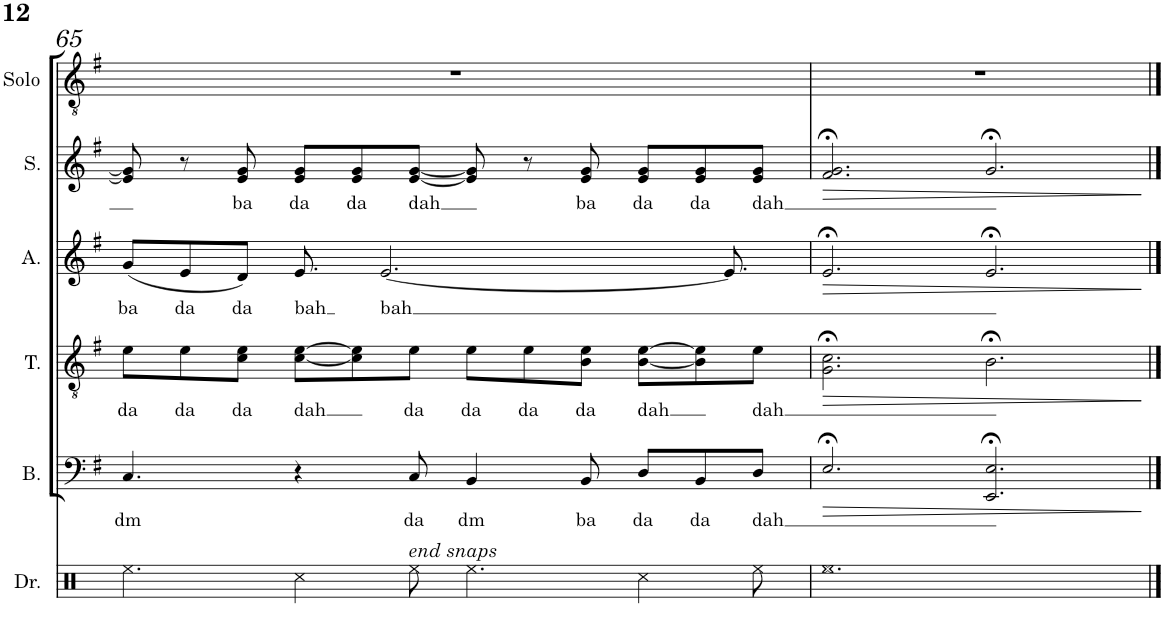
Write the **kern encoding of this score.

**kern	**kern	**text	**kern	**text	**kern	**text	**kern	**text	**kern
*part6	*part5	*part5	*part4	*part4	*part3	*part3	*part2	*part2	*part1
*staff6	*staff5	*staff5	*staff4	*staff4	*staff3	*staff3	*staff2	*staff2	*staff1
*I"Drum Set	*I"Bass	*	*I"Tenor	*	*I"Alto	*	*I"Soprano	*	*I"Solo
*I'Dr.	*I'B.	*	*I'T.	*	*I'A.	*	*I'S.	*	*I'Solo
!!LO:PB:g=z
*clefX	*clefF4	*	*clefGv2	*	*clefG2	*	*clefG2	*	*clefGv2
*k[]	*k[f#]	*	*k[f#]	*	*k[f#]	*	*k[f#]	*	*k[f#]
*	*G:	*	*G:	*	*G:	*	*G:	*	*G:
*M12/8	*M12/8	*	*M12/8	*	*M12/8	*	*M12/8	*	*M12/8
=65	=65	=65	=65	=65	=65	=65	=65	=65	=65
!	!	!LO:LY:b	!	!LO:LY:b	!	!LO:LY:b	!	!	!
4.Ree\	4.C/	dm	8e\L	da	(8g/L	ba	8e/] 8g/]	.	1.r
!	!	!	!	!LO:LY:b	!	!LO:LY:b	!	!	!
.	.	.	8e\	da	8e/	da	8r	.	.
!	!	!	!	!LO:LY:b	!	!LO:LY:b	!	!LO:LY:b	!
.	.	.	8c\ 8e\J	da	8d/J)	da	8e/ 8g/	ba	.
!	!	!	!	!LO:LY:b	!	!LO:LY:b	!	!LO:LY:b	!
4Rcc\	4r	.	[<8c\ [8e\L	dah	8.e/	bah	8e/ 8g/L	da	.
!	!	!	!	!	!	!	!	!LO:LY:b	!
.	.	.	8c\] 8e\]	.	.	.	8e/ 8g/	da	.
!	!	!	!	!	!	!LO:LY:b	!	!	!
.	.	.	.	.	[2.e/	bah	.	.	.
!	!LO:TX:b:i:t=end snaps	!	!	!	!	!	!	!	!
!	!	!LO:LY:b	!	!LO:LY:b	!	!	!	!LO:LY:b	!
8Ree\	8C/	da	8e\J	da	.	.	[8e/ [<8g/J	dah	.
!	!	!LO:LY:b	!	!LO:LY:b	!	!	!	!	!
4.Ree\	4BB/	dm	8e\L	da	.	.	8e/] 8g/]	.	.
!	!	!	!	!LO:LY:b	!	!	!	!	!
.	.	.	8e\	da	.	.	8r	.	.
!	!	!LO:LY:b	!	!LO:LY:b	!	!	!	!LO:LY:b	!
.	8BB/	ba	8B\ 8e\J	da	.	.	8e/ 8g/	ba	.
!	!	!LO:LY:b	!	!LO:LY:b	!	!	!	!LO:LY:b	!
4Rcc\	8D/L	da	[<8B\ [8e\L	dah	.	.	8e/ 8g/L	da	.
!	!	!LO:LY:b	!	!	!	!	!	!LO:LY:b	!
.	8BB/	da	8B\] 8e\]	.	.	.	8e/ 8g/	da	.
.	.	.	.	.	8.e/]	.	.	.	.
!	!	!LO:LY:b	!	!LO:LY:b	!	!	!	!LO:LY:b	!
8Ree\	8D/J	dah	8e\J	dah	.	.	8e/ 8g/J	dah	.
=66	=66	=66	=66	=66	=66	=66	=66	=66	=66
1.Ree	2.E;</	.	2.G\;< 2.c\;<	.	2.e;</	.	2.f#/;< 2.g/;<	.	1.r
.	2.EE/;< 2.E/;<	.	2.B;<\	.	2.e;</	.	2.g;</	.	.
==	==	==	==	==	==	==	==	==	==
*-	*-	*-	*-	*-	*-	*-	*-	*-	*-
